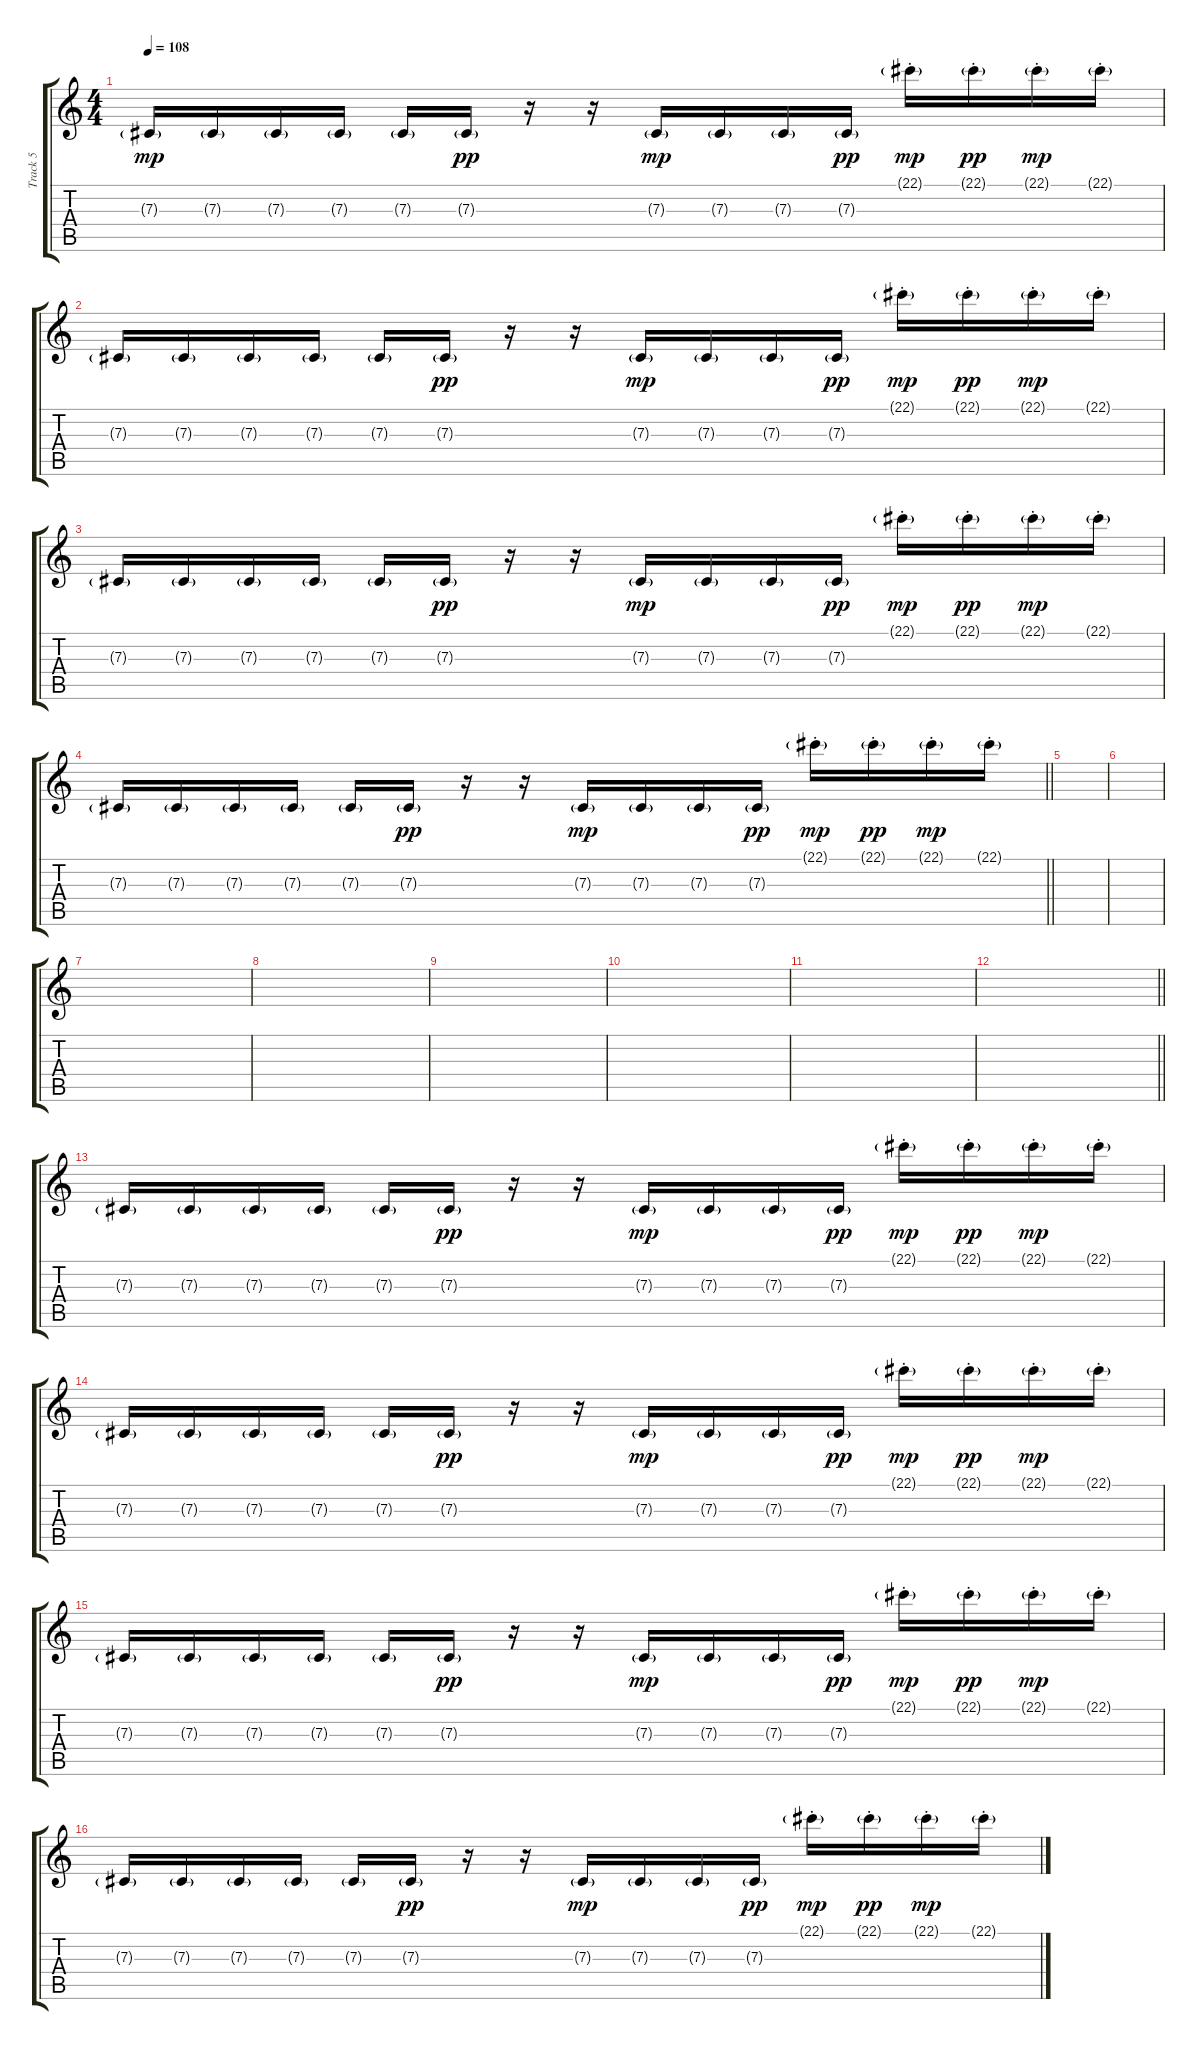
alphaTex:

\track ("Track 5" "Track 5") {instrument steeldrums}
\staff {score tabs}
\tuning (Eb4 Bb3 Gb3 Db3 Ab2 Db2) {hide}
\ts (4 4)
\tempo 108
\clef g2
\ks c
7.3{g}.16{dy mp} 7.3{g}.16 7.3{g}.16 7.3{g}.16 7.3{g}.16 7.3{g}.16{dy pp} r.16 r.16 7.3{g}.16{dy mp} 7.3{g}.16 7.3{g}.16 7.3{g}.16{dy pp} 22.1{g st}.16{dy mp} 22.1{g st}.16{dy pp} 22.1{g st}.16{dy mp} 22.1{g st}.16 |
7.3{g}.16 7.3{g}.16 7.3{g}.16 7.3{g}.16 7.3{g}.16 7.3{g}.16{dy pp} r.16 r.16 7.3{g}.16{dy mp} 7.3{g}.16 7.3{g}.16 7.3{g}.16{dy pp} 22.1{g st}.16{dy mp} 22.1{g st}.16{dy pp} 22.1{g st}.16{dy mp} 22.1{g st}.16 |
7.3{g}.16 7.3{g}.16 7.3{g}.16 7.3{g}.16 7.3{g}.16 7.3{g}.16{dy pp} r.16 r.16 7.3{g}.16{dy mp} 7.3{g}.16 7.3{g}.16 7.3{g}.16{dy pp} 22.1{g st}.16{dy mp} 22.1{g st}.16{dy pp} 22.1{g st}.16{dy mp} 22.1{g st}.16 |
\barLineRight lightlight
7.3{g}.16 7.3{g}.16 7.3{g}.16 7.3{g}.16 7.3{g}.16 7.3{g}.16{dy pp} r.16 r.16 7.3{g}.16{dy mp} 7.3{g}.16 7.3{g}.16 7.3{g}.16{dy pp} 22.1{g st}.16{dy mp} 22.1{g st}.16{dy pp} 22.1{g st}.16{dy mp} 22.1{g st}.16 |
\section ("" "")
|
|
|
|
|
|
|
\barLineRight lightlight
|
\section ("" "")
7.3{g}.16 7.3{g}.16 7.3{g}.16 7.3{g}.16 7.3{g}.16 7.3{g}.16{dy pp} r.16 r.16 7.3{g}.16{dy mp} 7.3{g}.16 7.3{g}.16 7.3{g}.16{dy pp} 22.1{g st}.16{dy mp} 22.1{g st}.16{dy pp} 22.1{g st}.16{dy mp} 22.1{g st}.16 |
7.3{g}.16 7.3{g}.16 7.3{g}.16 7.3{g}.16 7.3{g}.16 7.3{g}.16{dy pp} r.16 r.16 7.3{g}.16{dy mp} 7.3{g}.16 7.3{g}.16 7.3{g}.16{dy pp} 22.1{g st}.16{dy mp} 22.1{g st}.16{dy pp} 22.1{g st}.16{dy mp} 22.1{g st}.16 |
7.3{g}.16 7.3{g}.16 7.3{g}.16 7.3{g}.16 7.3{g}.16 7.3{g}.16{dy pp} r.16 r.16 7.3{g}.16{dy mp} 7.3{g}.16 7.3{g}.16 7.3{g}.16{dy pp} 22.1{g st}.16{dy mp} 22.1{g st}.16{dy pp} 22.1{g st}.16{dy mp} 22.1{g st}.16 |
7.3{g}.16 7.3{g}.16 7.3{g}.16 7.3{g}.16 7.3{g}.16 7.3{g}.16{dy pp} r.16 r.16 7.3{g}.16{dy mp} 7.3{g}.16 7.3{g}.16 7.3{g}.16{dy pp} 22.1{g st}.16{dy mp} 22.1{g st}.16{dy pp} 22.1{g st}.16{dy mp} 22.1{g st}.16
